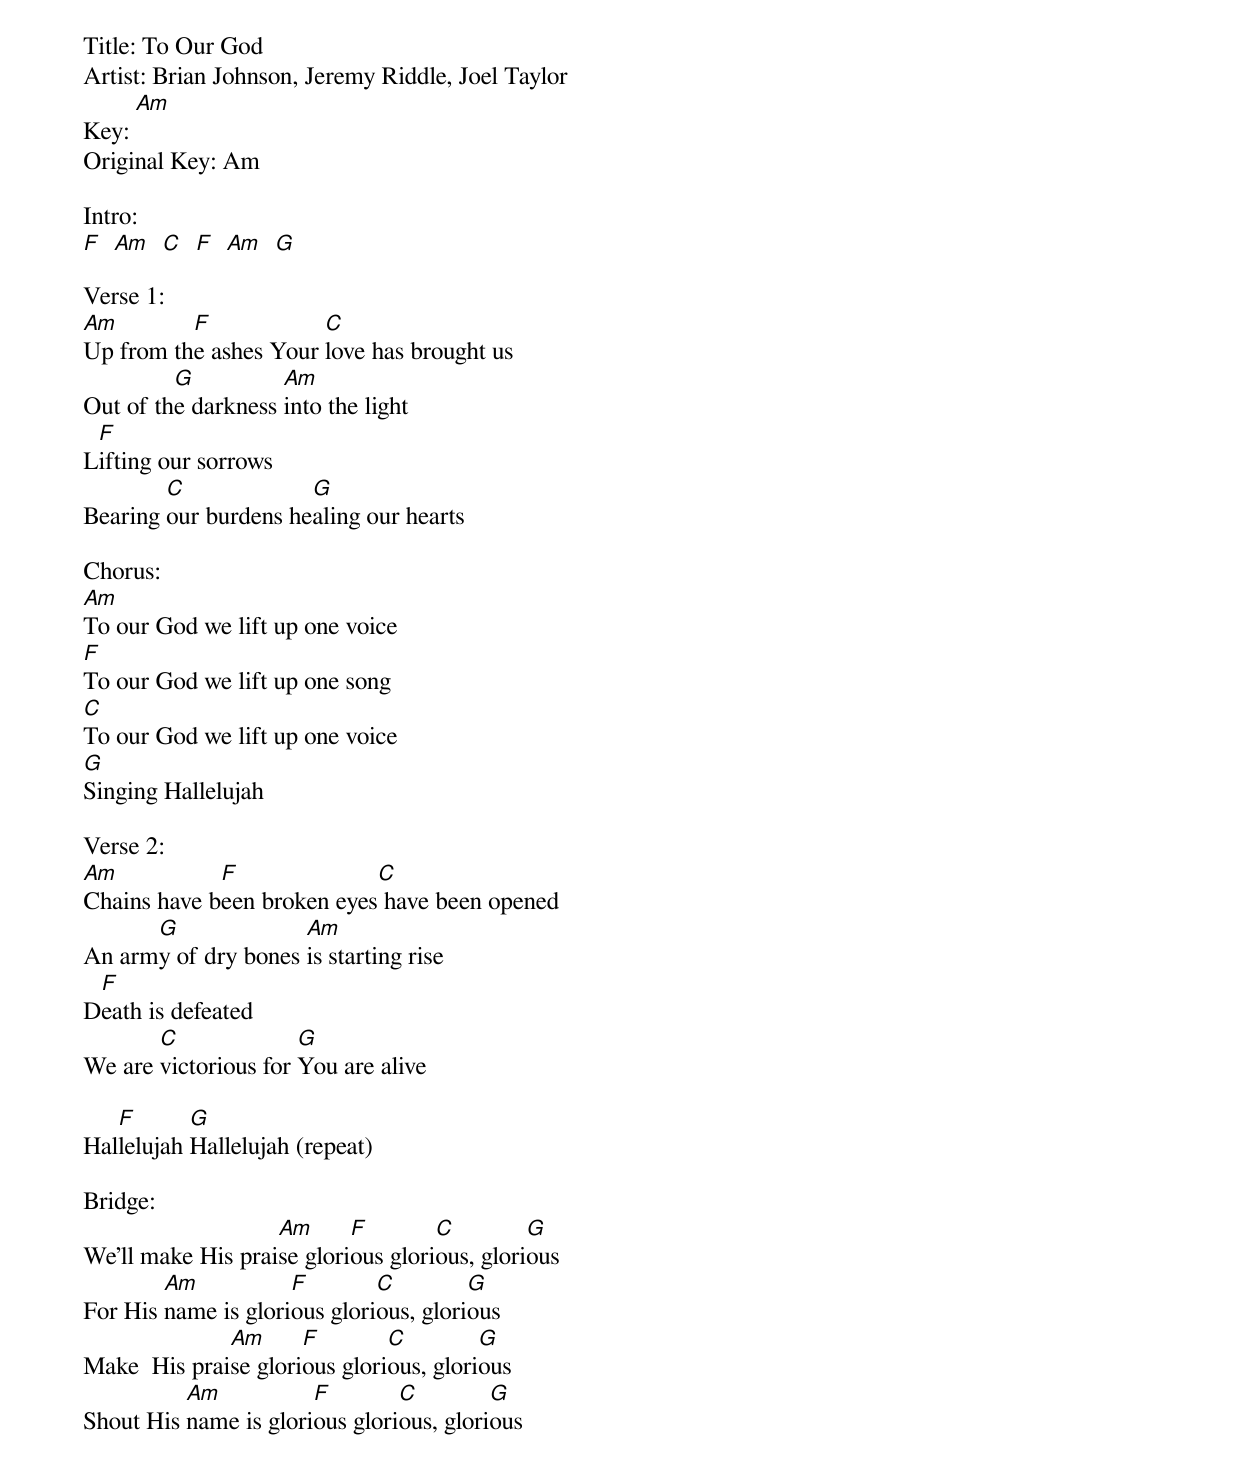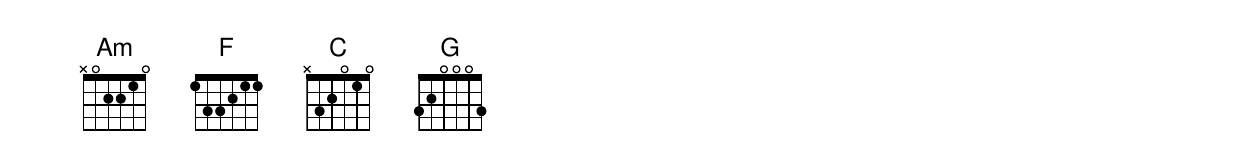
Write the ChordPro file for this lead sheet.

Title: To Our God
Artist: Brian Johnson, Jeremy Riddle, Joel Taylor
Key: [Am]
Original Key: Am

Intro:
[F]  [Am]  [C]  [F]  [Am]  [G]

Verse 1:
[Am]Up from th[F]e ashes Your [C]love has brought us
Out of th[G]e darkness [Am]into the light
L[F]ifting our sorrows
Bearing [C]our burdens he[G]aling our hearts

Chorus:
[Am]To our God we lift up one voice
[F]To our God we lift up one song
[C]To our God we lift up one voice
[G]Singing Hallelujah

Verse 2:
[Am]Chains have b[F]een broken eyes[C] have been opened
An arm[G]y of dry bones [Am]is starting rise
D[F]eath is defeated
We are [C]victorious for [G]You are alive

Hal[F]lelujah [G]Hallelujah (repeat)

Bridge:
We'll make His prai[Am]se glori[F]ous glori[C]ous, glori[G]ous
For His [Am]name is glori[F]ous glori[C]ous, glori[G]ous
Make  His prai[Am]se glori[F]ous glori[C]ous, glori[G]ous
Shout His [Am]name is glori[F]ous glori[C]ous, glori[G]ous
